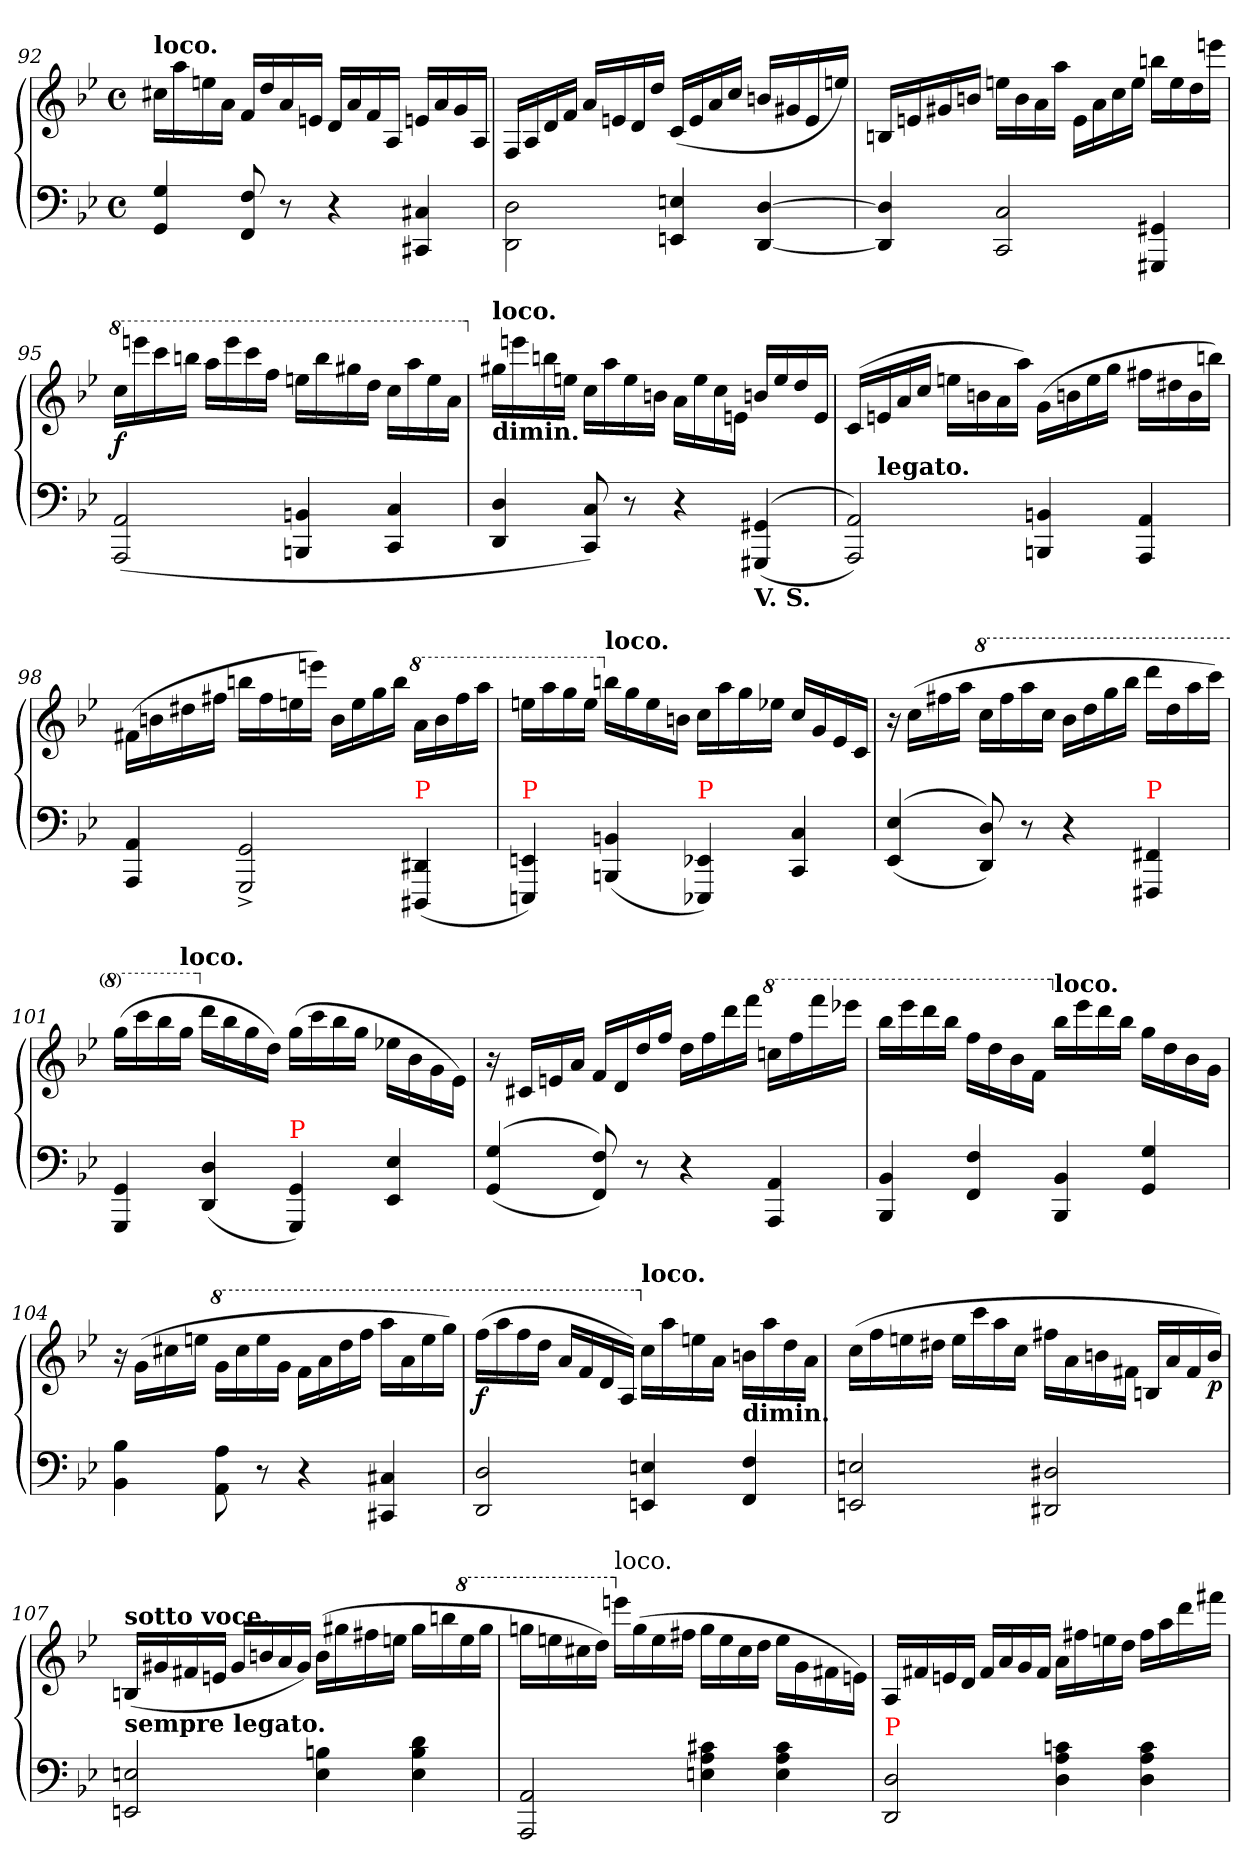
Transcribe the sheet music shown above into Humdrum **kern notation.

**kern	**kern	**dynam
*part1	*part1	*part1
*staff2	*staff1	*staff1/2
*clefF4	*clefG2	*
*k[b-e-]	*k[b-e-]	*
*g:	*g:	*
*M4/4	*M4/4	*
*met(c)	*met(c)	*
=92	=92	=92
!	!LO:TX:a:B:t=loco.	!
4G 4GG	16cc#XLL	.
.	16aa	.
.	16een	.
.	16aJJ	.
8F 8FF	16fLL	.
.	16dd	.
8r	16a	.
.	16enJJ	.
4r	16dLL	.
.	16a	.
.	16f	.
.	16AJJ	.
4C#X 4CC#X	16enLL	.
.	16a	.
.	16g	.
.	16AJJ	.
=93	=93	=93
2D\ 2DD\	16F/LL	.
.	16A/	.
.	16d	.
.	16fJJ	.
.	16aLL	.
.	16en	.
.	16d	.
.	16ddJJ	.
4En/ 4EEn/	(16cLL	.
.	16e	.
.	16a	.
.	16ccJJ	.
[4D [4DD	16bnLL	.
.	16g#X	.
.	16e	.
.	16eenJJ)	.
=94	=94	=94
4D] 4DD]	16BnLL	.
.	16en	.
.	16g#X	.
.	16bnJJ	.
2C 2CC	16eenLL	.
.	16b	.
.	16a	.
.	16aaJJ	.
.	16e\LL	.
.	16a	.
.	16cc	.
.	16eeJJ	.
4GG#X 4GGG#X	16bbnLL	.
.	16ee	.
.	16dd	.
.	16eeenJJ	.
=95	=95	=95
*	*8va	*
!	!	!LO:DY:b
(<2AA 2AAA	16cccLL	f
.	16eeeen	.
.	16cccc	.
.	16bbbnJJ	.
.	16aaaLL	.
.	16eeee	.
.	16cccc	.
.	16fffJJ	.
4BBn 4BBBn	16eeenLL	.
.	16bbb	.
.	16ggg#X	.
.	16dddJJ	.
4C 4CC	16cccLL	.
.	16aaa	.
.	16eee	.
.	16aaJJ	.
=96	=96	=96
*	*X8va	*
!	!LO:TX:b:B:t=dimin.	!
!	!LO:TX:a:B:t=loco.	!
4D 4DD	16gg#XLL	.
.	16eeen	.
.	16bbn	.
.	16eenJJ	.
8C 8CC)	16ccLL	.
.	16aa	.
8r	16ee	.
.	16bnJJ	.
4r	16a\LL	.
.	16ee	.
.	16cc	.
.	16enJJ	.
!LO:TX:b:B:t=V. S.	!	!
(<(<4GG#X 4GGG#X	16bnLL	.
.	16ee	.
.	16dd	.
.	16eJJ	.
=97	=97	=97
!LO:TX:b:color=red:t=P	!	!
*^	*	*
2AA 2AAA))	16ryy	(>16cLL	.
!	!LO:TX:a:B:t=legato.	!	!
.	2...ryy	16en	.
.	.	16a	.
.	.	16ccJJ	.
.	.	16eenLL	.
.	.	16bn	.
.	.	16a	.
.	.	16aaJJ)	.
4BBn 4BBBn	.	(>16gLL	.
.	.	16bn	.
.	.	16ee	.
.	.	16ggJJ	.
4AA 4AAA	.	16ff#XLL	.
.	.	16dd#X	.
.	.	16b	.
.	.	16bbnJJ)	.
*v	*v	*	*
=98	=98	=98
4AA 4AAA	(>16f#XLL	.
.	16bn	.
.	16dd#X	.
.	16ff#XJJ	.
2GG^> 2GGG^>	16bbnLL	.
.	16ff#	.
.	16een	.
.	16eeenJJ)	.
.	16bLL	.
.	16ee	.
.	16gg	.
.	16bbJJ	.
*	*8va	*
!LO:TX:a:color=red:t=P	!	!
(<4DD#X 4DDD#X	16aaLL	.
.	16bb	.
.	16fff#	.
.	16aaaJJ	.
=99	=99	=99
!LO:TX:a:color=red:t=P	!	!
4EEn 4EEEn)	16eeenLL	.
.	16aaa	.
.	16ggg	.
.	16eeeJJ	.
*	*X8va	*
!	!LO:TX:a:B:t=loco.	!
(<4BBn 4BBBn	16bbnLL	.
.	16gg	.
.	16ee	.
.	16bnJJ	.
!LO:TX:a:color=red:t=P	!	!
4EE-X 4EEE-X)	16ccLL	.
.	16aa	.
.	16gg	.
.	16ee-XJJ	.
4C 4CC	16cc/LL	.
.	16g	.
.	16e-	.
.	16cJJ	.
=100	=100	=100
(<(>4E- 4EE-	16r	.
.	(<16ccLL	.
.	16ff#X	.
.	16aaJJ	.
*	*8va	*
8D 8DD))	16cccLL	.
.	16fff#	.
8r	16aaa	.
.	16cccJJ	.
4r	16bb-LL	.
.	16ddd	.
.	16ggg	.
.	16bbb-JJ	.
!LO:TX:a:color=red:t=P	!	!
4FF#X 4FFF#X	16ddddLL	.
.	16ddd	.
.	16aaa	.
.	16ccccJJ)	.
=101	=101	=101
4GG 4GGG	(<16gggLL	.
.	16cccc	.
.	16bbb-	.
!	!LO:TX:a:B:t=loco.	!
.	16gggJJ	.
*	*X8va	*
(>4D 4DD	16dddLL	.
.	16bb-	.
.	16gg	.
.	16ddJJ)	.
!LO:TX:a:color=red:t=P	!	!
4GG 4GGG)	(>16ggLL	.
.	16ccc	.
.	16bb-	.
.	16ggJJ	.
4E- 4EE-	16ee-X\LL	.
.	16b-	.
.	16g	.
.	16e-JJ)	.
=102	=102	=102
(<(>4G 4GG	16r	.
.	16c#XLL	.
.	16en	.
.	16aJJ	.
8F 8FF))	16fLL	.
.	16d	.
8r	16dd	.
.	16ffJJ	.
4r	16ddLL	.
.	16ff	.
.	16ddd	.
.	16fffJJ	.
*	*8va	*
4AA 4AAA	16cccnLL	.
.	16fff	.
.	16ffff	.
.	16eeee-XJJ	.
=103	=103	=103
4BB- 4BBB-	16bbb-LL	.
.	16eeee-	.
.	16dddd	.
.	16bbb-JJ	.
4F 4FF	16fffLL	.
.	16ddd	.
.	16bb-	.
.	16ffJJ	.
*	*X8va	*
!	!LO:TX:a:B:t=loco.	!
4BB- 4BBB-	16bb-LL	.
.	16eee-	.
.	16ddd	.
.	16bb-JJ	.
4G 4GG	16ggLL	.
.	16dd	.
.	16b-	.
.	16gJJ	.
=104	=104	=104
4B- 4BB-	16r	.
.	(<16gLL	.
.	16cc#X	.
.	16eenJJ	.
*	*8va	*
8A 8AA	16ggLL	.
.	16ccc#	.
8r	16eee	.
.	16ggJJ	.
4r	16ffLL	.
.	16aa	.
.	16ddd	.
.	16fffJJ	.
4C#X 4CC#X	16aaaLL	.
.	16aa	.
.	16eee	.
.	16gggJJ)	.
=105	=105	=105
!	!	!LO:DY:b
2D 2DD	(>16fffLL	f
.	16aaa	.
.	16fff	.
.	16dddJJ	.
.	16aaLL	.
.	16ff	.
.	16dd	.
.	16aJJ)	.
*	*X8va	*
!	!LO:TX:a:B:t=loco.	!
4En 4EEn	16ccLL	.
.	16aa	.
.	16een	.
.	16aJJ	.
!	!LO:TX:b:B:t=dimin.	!
4F 4FF	16bnLL	.
.	16aa	.
.	16dd	.
.	16aJJ	.
=106	=106	=106
2En 2EEn	(>16ccLL	.
.	16ff	.
.	16een	.
.	16dd#XJJ	.
.	16eeLL	.
.	16ccc	.
.	16aa	.
.	16ccJJ	.
2D#X 2DD#X	16ff#XLL	.
.	16a	.
.	16bn	.
.	16f#XJJ	.
.	16BnLL	.
.	16a	.
.	16f#	.
!	!	!LO:DY:b
.	16bJJ)	p
=107	=107	=107
!	!LO:TX:a:B:t=sotto voce.	!
!LO:TX:a:B:t=sempre legato.	!	!
2Enj 2EEn	(<16BnLL	.
.	16g#X	.
.	16f#X	.
.	16enJJ	.
.	16g#LL	.
.	16bn	.
.	16a	.
.	16g#JJ)	.
4Bn 4E	(>16bLL	.
.	16gg#X	.
.	16ff#X	.
.	16eenJJ	.
4d 4B 4E	16gg#LL	.
.	16bbn	.
*	*8va	*
.	16eee	.
.	16ggg#JJ	.
=108	=108	=108
2AA 2AAA	16gggnLL	.
.	16eeen	.
.	16ccc#X	.
.	16dddJJ)	.
*	*X8va	*
!	!LO:TX:a:t=loco.	!
.	16eeenLL	.
.	(16gg	.
.	16ee	.
.	16ff#XJJ	.
4c#X 4A 4En	16ggLL	.
.	16ee	.
.	16cc#	.
.	16ddJJ	.
4c# 4A 4E	16ee\LL	.
.	16g	.
.	16f#X	.
.	16enJJ)	.
=109	=109	=109
!LO:TX:a:color=red:t=P	!	!
2D 2DD	16ALL	.
.	16f#X	.
.	16en	.
.	16dJJ	.
.	16f#LL	.
.	16a	.
.	16g	.
.	16f#JJ	.
4cn 4A 4D	16aLL	.
.	16ff#X	.
.	16een	.
.	16ddJJ	.
4c 4A 4D	16ff#LL	.
.	16aa	.
.	16ddd	.
.	16fff#XJJ	.
=	=	=
*-	*-	*-
